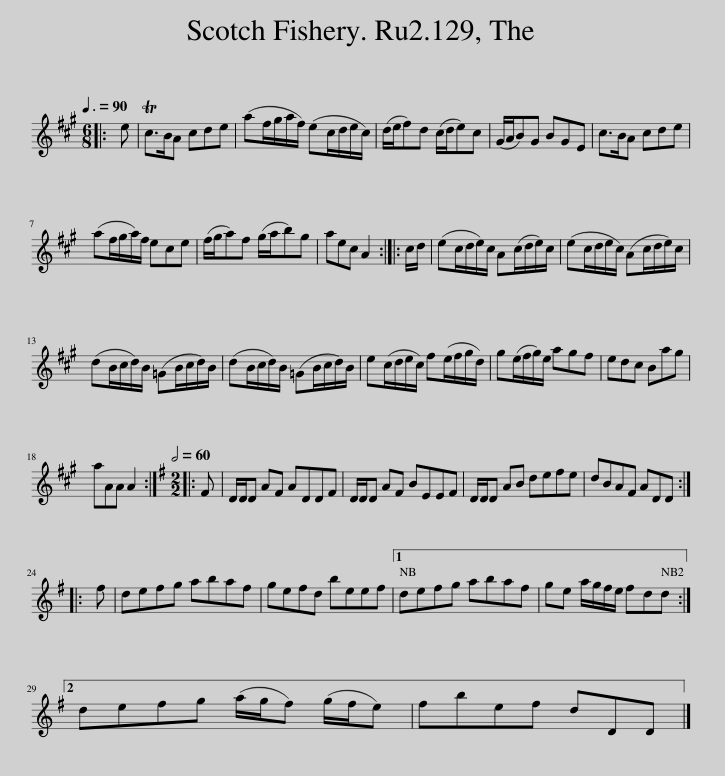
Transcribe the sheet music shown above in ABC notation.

X:1
L:1/8
Q:3/8=90
M:6/8
I:linebreak $
K:A
V:1 treble
V:1
|: e | Tc>BA cde | (af/g/a/f/) (ec/d/e/c/) | (d/e/f)d (c/d/e)c | (G/A/B)G BGE | %5
 c>BA cde |$ (af/g/a/)f/ ece | (f/g/a)f (g/a/b)g | aec A2 :: c/d/ | %10
 (ec/d/e/)c/ A(c/d/e/)c/ | (ec/d/e/c/) (Ac/d/e/)c/ |$ (dB/c/d/)B/ (=GB/c/d/)B/ | (dB/c/d/)B/ (=GB/c/d/)B/ | e(c/d/e/c/) f(e/f/g/d/) | %15
 g(e/f/g/)e/ agf | edc Bag |$ aAA A2 ::[K:G][M:2/2][Q:1/2=60] F | D/D/D AF ADDF | %20
 D/D/D AF BEEF | D/D/D AB defe | dBAF ADD ::$ f | defg abaf | %25
 gefd beef |1 defg abaf | ge a/g/f/e/ fdd :|2$ defg (a/g/f) (g/f/e) | fbef dDD |] %30
